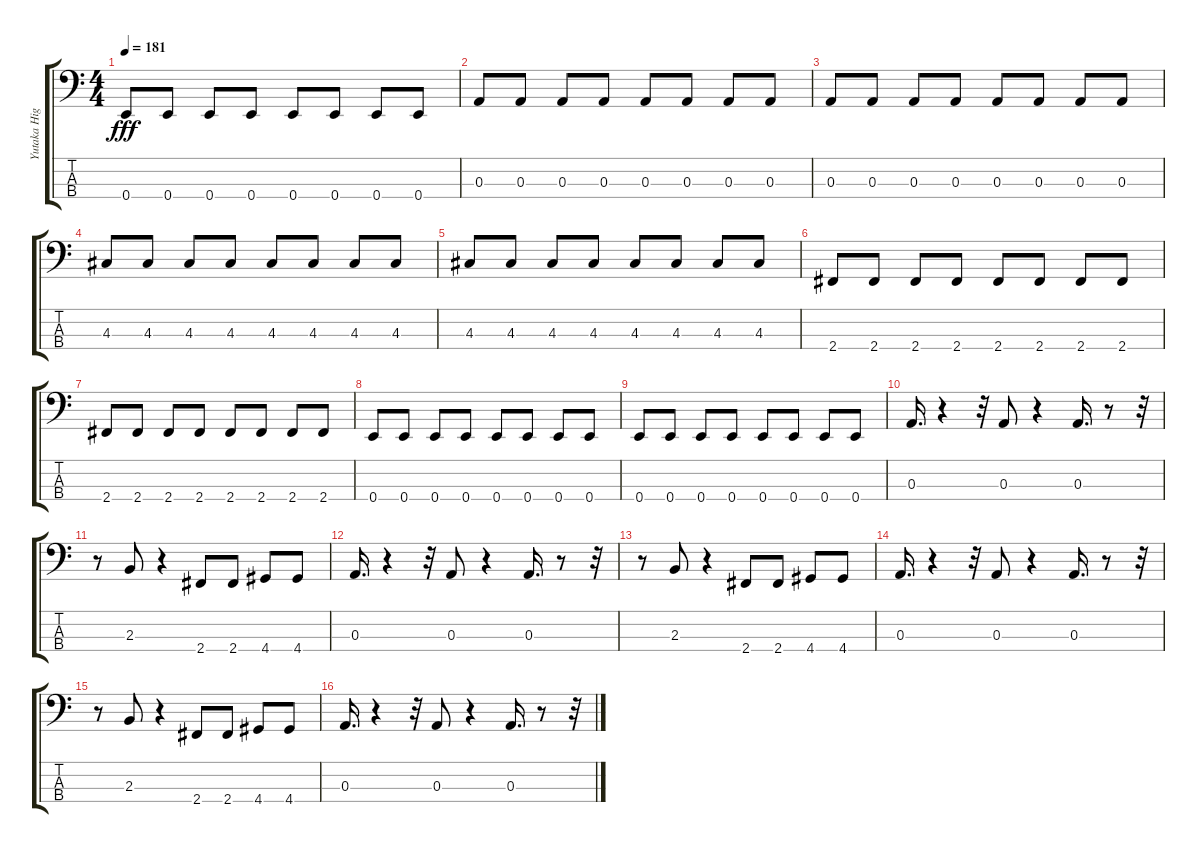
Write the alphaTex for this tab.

\track ("Yutaka Higuchi" "Yutaka Hig") {instrument electricbasspick}
\staff {score tabs}
\tuning (G2 D2 A1 E1) {hide}
\ts (4 4)
\tempo 181
\clef f4
\ks c
0.4.8{dy fff} 0.4.8 0.4.8 0.4.8 0.4.8 0.4.8 0.4.8 0.4.8 |
0.3.8 0.3.8 0.3.8 0.3.8 0.3.8 0.3.8 0.3.8 0.3.8 |
0.3.8 0.3.8 0.3.8 0.3.8 0.3.8 0.3.8 0.3.8 0.3.8 |
4.3.8 4.3.8 4.3.8 4.3.8 4.3.8 4.3.8 4.3.8 4.3.8 |
4.3.8 4.3.8 4.3.8 4.3.8 4.3.8 4.3.8 4.3.8 4.3.8 |
2.4.8 2.4.8 2.4.8 2.4.8 2.4.8 2.4.8 2.4.8 2.4.8 |
2.4.8 2.4.8 2.4.8 2.4.8 2.4.8 2.4.8 2.4.8 2.4.8 |
0.4.8 0.4.8 0.4.8 0.4.8 0.4.8 0.4.8 0.4.8 0.4.8 |
0.4.8 0.4.8 0.4.8 0.4.8 0.4.8 0.4.8 0.4.8 0.4.8 |
0.3.16{d} r.4 r.32 0.3.8 r.4 0.3.16{d} r.8 r.32 |
r.8 2.3.8 r.4 2.4.8 2.4.8 4.4.8 4.4.8 |
0.3.16{d} r.4 r.32 0.3.8 r.4 0.3.16{d} r.8 r.32 |
r.8 2.3.8 r.4 2.4.8 2.4.8 4.4.8 4.4.8 |
0.3.16{d} r.4 r.32 0.3.8 r.4 0.3.16{d} r.8 r.32 |
r.8 2.3.8 r.4 2.4.8 2.4.8 4.4.8 4.4.8 |
0.3.16{d} r.4 r.32 0.3.8 r.4 0.3.16{d} r.8 r.32
